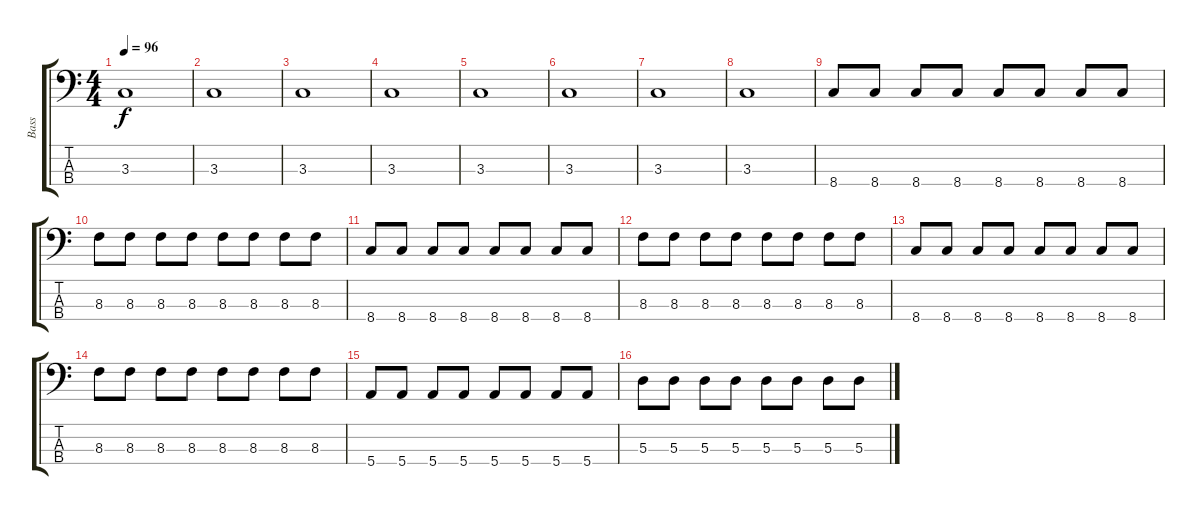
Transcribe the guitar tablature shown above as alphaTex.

\track ("Bass" "Bass") {instrument fretlessbass}
\staff {score tabs}
\tuning (G2 D2 A1 E1) {hide}
\ts (4 4)
\tempo 96
\clef f4
\ks c
3.3.1{dy f} |
3.3.1 |
3.3.1 |
3.3.1 |
3.3.1 |
3.3.1 |
3.3.1 |
3.3.1 |
8.4.8 8.4.8 8.4.8 8.4.8 8.4.8 8.4.8 8.4.8 8.4.8 |
8.3.8 8.3.8 8.3.8 8.3.8 8.3.8 8.3.8 8.3.8 8.3.8 |
8.4.8 8.4.8 8.4.8 8.4.8 8.4.8 8.4.8 8.4.8 8.4.8 |
8.3.8 8.3.8 8.3.8 8.3.8 8.3.8 8.3.8 8.3.8 8.3.8 |
8.4.8 8.4.8 8.4.8 8.4.8 8.4.8 8.4.8 8.4.8 8.4.8 |
8.3.8 8.3.8 8.3.8 8.3.8 8.3.8 8.3.8 8.3.8 8.3.8 |
5.4.8 5.4.8 5.4.8 5.4.8 5.4.8 5.4.8 5.4.8 5.4.8 |
5.3.8 5.3.8 5.3.8 5.3.8 5.3.8 5.3.8 5.3.8 5.3.8
